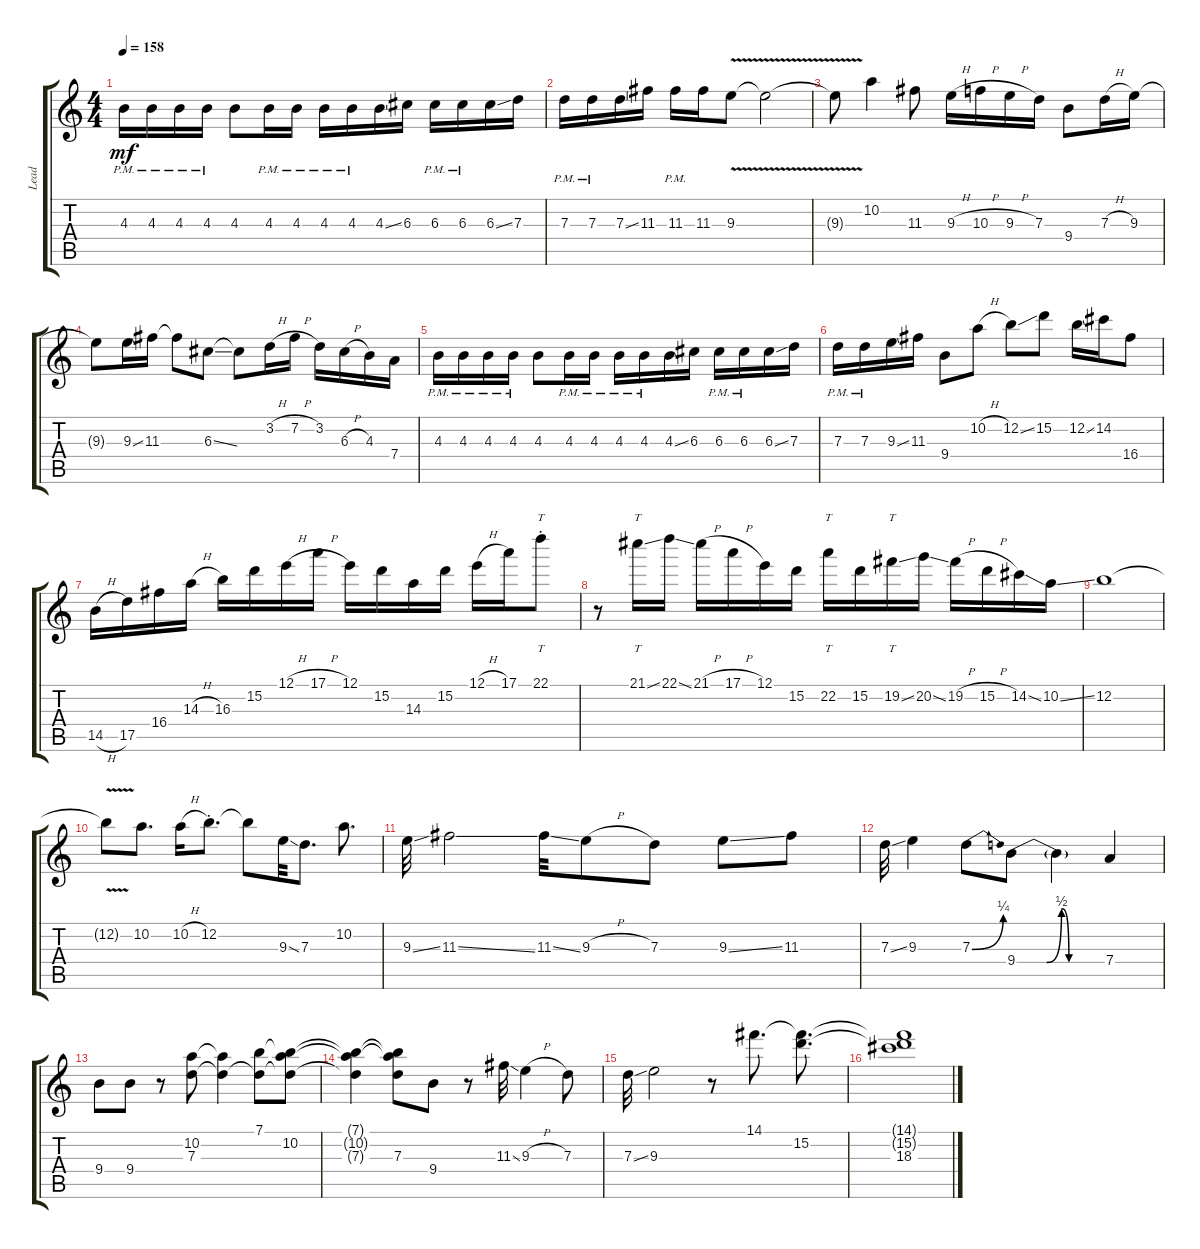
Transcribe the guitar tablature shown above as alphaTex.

\track ("Lead" "Lead") {instrument overdrivenguitar}
\staff {score tabs}
\tuning (E4 B3 G3 D3 A2 E2) {hide}
\ts (4 4)
\tempo 158
\clef g2
\ks c
4.3{pm}.16{dy mf} 4.3{pm}.16 4.3{pm}.16 4.3{pm}.16 4.3.8 4.3{pm}.16 4.3{pm}.16 4.3{pm}.16 4.3{pm}.16 4.3{ss}.16 6.3.16 6.3{pm}.16 6.3{pm}.16 6.3{ss}.16 7.3.16 |
7.3{pm}.16 7.3{pm}.16 7.3{ss}.16 11.3.16 11.3{pm}.16 11.3.16 9.3{v}.8 9.3{v t}.2 |
9.3{t}.8 10.2.4 11.3.8 9.3{h}.16 10.3{h}.16 9.3{h}.16 7.3.16 9.4.8 7.3{h}.16 9.3.16 |
9.3{t}.8 9.3{ss}.16 11.3.16 11.3{t}.8 6.3{ss}.8 6.3{t}.8 3.2{h}.16 7.2{h}.16 3.2.16 6.3{h}.16 4.3.16 7.4.16 |
4.3{pm}.16 4.3{pm}.16 4.3{pm}.16 4.3{pm}.16 4.3.8 4.3{pm}.16 4.3{pm}.16 4.3{pm}.16 4.3{pm}.16 4.3{ss}.16 6.3.16 6.3{pm}.16 6.3{pm}.16 6.3{ss}.16 7.3.16 |
7.3{pm}.16 7.3{pm}.16 9.3{ss}.16 11.3.16 9.4.8 10.2{h}.8 12.2{ss}.8 15.2.8 12.2{ss}.16 14.2.16 16.4.8 |
14.5{h}.16 17.5.16 16.4.16 14.3{h}.16 16.3.16 15.2.16 12.1{h}.16 17.1{h}.16 12.1.16 15.2.16 14.3.16 15.2.16 12.1{h}.16 17.1.16 22.1{st}.8{tt} |
r.8 21.1{ss}.16{tt} 22.1{ss}.16 21.1{h}.16 17.1{h}.16 12.1.16 15.2.16 22.2.16{tt} 15.2.16 19.2{ss}.16{tt} 20.2{ss}.16 19.2{h}.16 15.2{h}.16 14.2{ss}.16 10.2{ss}.16 |
12.2.1 |
12.2{v t}.8 10.2.8{d} 10.2{h}.16 12.2{st}.8{d} 12.2{t}.8 9.3{ss}.32 7.3.8{d} 10.2.8{d} |
9.3{ss}.32 11.3{ss}.2 11.3{ss}.32 9.3{h}.8 7.3.8 9.3{ss}.8 11.3.8 |
7.3{ss}.32 9.3.4 7.3{be (bend 0 0 60 1)}.8 9.4{be (custom 0 0 20 0 30 2 30 2 35 0 60 0)}.8 9.4{t}.4 7.4.4 |
9.4.8 9.4.8 r.8 (10.2 7.3).8 (10.2{t} 7.3{t}).4 (7.1 7.3{t}).8 (7.1{t} 10.2 7.3{t}).8 |
(7.1{t} 10.2{t} 7.3{t}).4 (7.1{t} 10.2{t} 7.3).8 9.4.8 r.8 11.3{ss}.32 9.3{h}.4 7.3.8 |
7.3{ss}.32 9.3.2 r.8 14.1.8{d} (14.1{t} 15.2).8{d} |
(14.1{t} 15.2{t} 18.3).1
